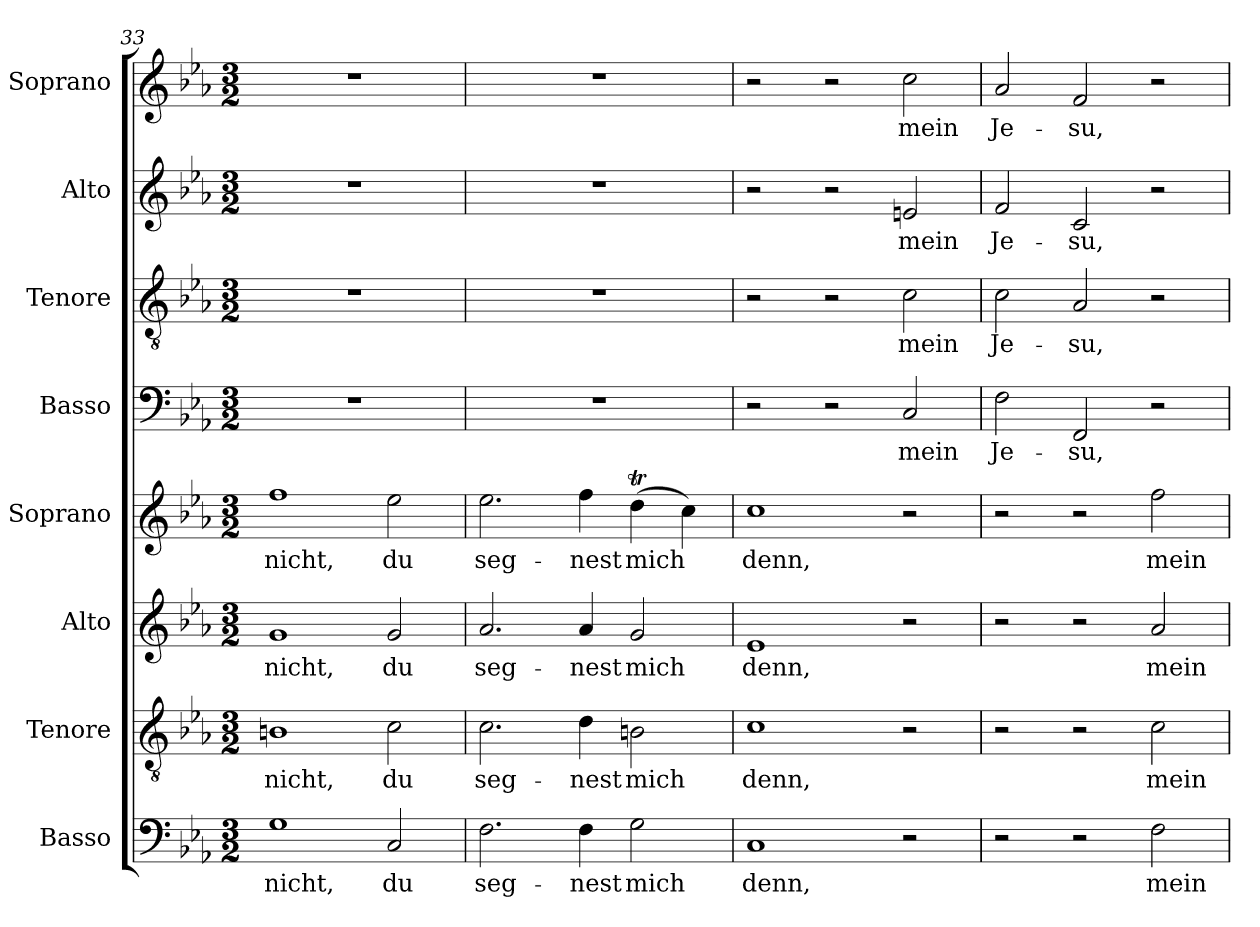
**kern	**text	**kern	**text	**kern	**text	**kern	**text	**kern	**text	**kern	**text	**kern	**text	**kern	**text
*part8	*part8	*part7	*part7	*part6	*part6	*part5	*part5	*part4	*part4	*part3	*part3	*part2	*part2	*part1	*part1
*staff8	*staff8	*staff7	*staff7	*staff6	*staff6	*staff5	*staff5	*staff4	*staff4	*staff3	*staff3	*staff2	*staff2	*staff1	*staff1
*I"Basso	*	*I"Tenore	*	*I"Alto	*	*I"Soprano	*	*I"Basso	*	*I"Tenore	*	*I"Alto	*	*I"Soprano	*
*I'B	*	*I'T	*	*I'A	*	*I'S	*	*I'B	*	*I'T	*	*I'A	*	*I'S	*
*clefF4	*	*clefGv2	*	*clefG2	*	*clefG2	*	*clefF4	*	*clefGv2	*	*clefG2	*	*clefG2	*
*k[b-e-a-]	*	*k[b-e-a-]	*	*k[b-e-a-]	*	*k[b-e-a-]	*	*k[b-e-a-]	*	*k[b-e-a-]	*	*k[b-e-a-]	*	*k[b-e-a-]	*
*E-:	*	*E-:	*	*E-:	*	*E-:	*	*E-:	*	*E-:	*	*E-:	*	*E-:	*
*M3/2	*	*M3/2	*	*M3/2	*	*M3/2	*	*M3/2	*	*M3/2	*	*M3/2	*	*M3/2	*
=33	=33	=33	=33	=33	=33	=33	=33	=33	=33	=33	=33	=33	=33	=33	=33
1G	nicht,	1Bn	nicht,	1g	nicht,	1ff	nicht,	1.r	.	1.r	.	1.r	.	1.r	.
2C/	du	2c\	du	2g/	du	2ee-\	du	.	.	.	.	.	.	.	.
=34	=34	=34	=34	=34	=34	=34	=34	=34	=34	=34	=34	=34	=34	=34	=34
2.F\	seg-	2.c\	seg-	2.a-/	seg-	2.ee-\	seg-	1.r	.	1.r	.	1.r	.	1.r	.
4F\	-nest	4d\	-nest	4a-/	-nest	4ff\	-nest	.	.	.	.	.	.	.	.
2G\	mich	2Bn\	mich	2g/	mich	(4ddt\	mich	.	.	.	.	.	.	.	.
.	.	.	.	.	.	4cc\)	.	.	.	.	.	.	.	.	.
=35	=35	=35	=35	=35	=35	=35	=35	=35	=35	=35	=35	=35	=35	=35	=35
1C	denn,	1c	denn,	1e-	denn,	1cc	denn,	2r	.	2r	.	2r	.	2r	.
.	.	.	.	.	.	.	.	2r	.	2r	.	2r	.	2r	.
2r	.	2r	.	2r	.	2r	.	2C/	mein	2c\	mein	2en/	mein	2cc\	mein
!!LO:PB:g=z
=36	=36	=36	=36	=36	=36	=36	=36	=36	=36	=36	=36	=36	=36	=36	=36
2r	.	2r	.	2r	.	2r	.	2F\	Je-	2c\	Je-	2f/	Je-	2a-/	Je-
2r	.	2r	.	2r	.	2r	.	2FF/	-su,	2A-/	-su,	2c/	-su,	2f/	-su,
2F\	mein	2c\	mein	2a-/	mein	2ff\	mein	2r	.	2r	.	2r	.	2r	.
=	=	=	=	=	=	=	=	=	=	=	=	=	=	=	=
*-	*-	*-	*-	*-	*-	*-	*-	*-	*-	*-	*-	*-	*-	*-	*-
